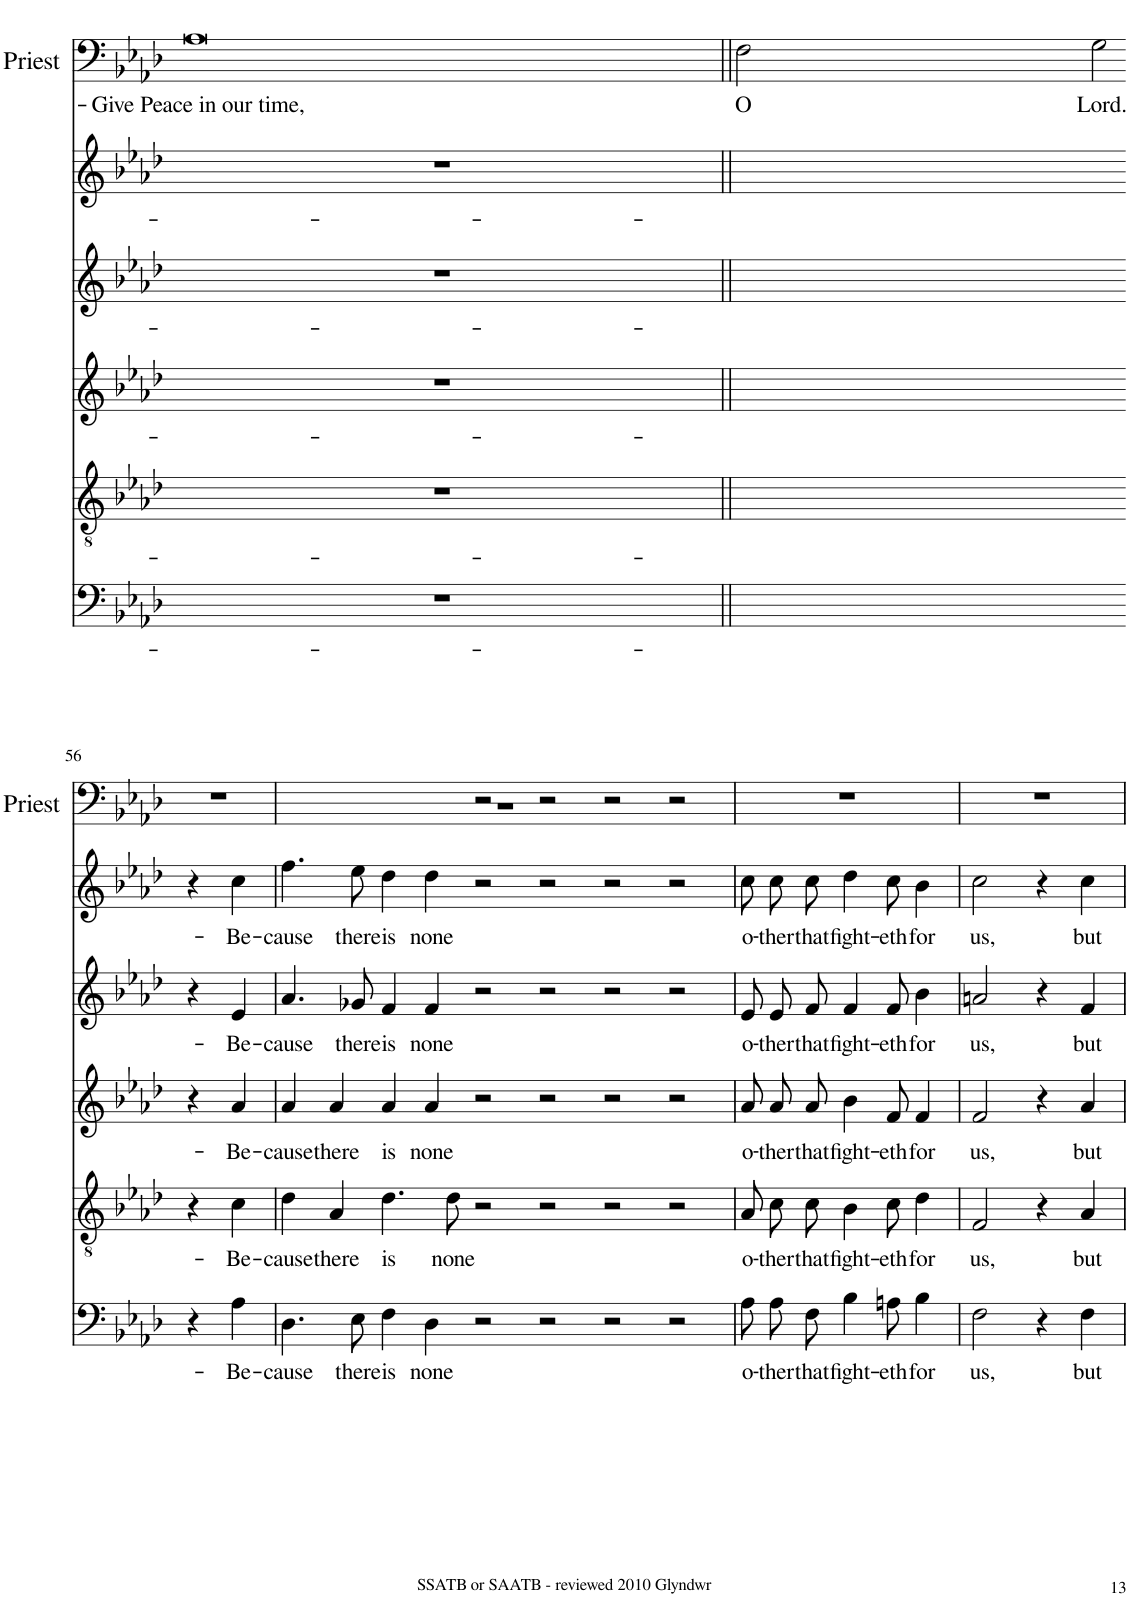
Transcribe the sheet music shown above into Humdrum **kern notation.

**kern	**text	**kern	**text	**kern	**text	**kern	**text	**kern	**text	**kern	**text
*part6	*part6	*part5	*part5	*part4	*part4	*part3	*part3	*part2	*part2	*part1	*part1
*staff6	*staff6	*staff5	*staff5	*staff4	*staff4	*staff3	*staff3	*staff2	*staff2	*staff1	*staff1
*I"Bass	*	*I"Tenor	*	*I"Alto	*	*I"Alto	*	*I"Soprano	*	*I"Priest	*
*	*	*	*	*	*	*	*	*	*	*I'Priest	*
!!LO:PB:g=z
*clefF4	*	*clefGv2	*	*clefG2	*	*clefG2	*	*clefG2	*	*clefF4	*
*k[b-e-a-d-]	*	*k[b-e-a-d-]	*	*k[b-e-a-d-]	*	*k[b-e-a-d-]	*	*k[b-e-a-d-]	*	*k[b-e-a-d-]	*
=55	=55	=55	=55	=55	=55	=55	=55	=55	=55	=55	=55
!	!	!	!	!	!	!	!	!	!	!	!LO:LY:b
1r	.	1r	.	1r	.	1r	.	1r	.	[1A-	Give Peace in our time,
0ryy	.	0ryy	.	0ryy	.	0ryy	.	0ryy	.	1ryy	.
!	!	!	!	!	!	!	!	!	!	!	!LO:LY:b
.	.	.	.	.	.	.	.	.	.	2F\	O
!	!	!	!	!	!	!	!	!	!	!	!LO:LY:b
.	.	.	.	.	.	.	.	.	.	2G\	Lord.
!!LO:LB:g=z
=56||	=56||	=56||	=56||	=56||	=56||	=56||	=56||	=56||	=56||	=56||	=56||
4r	.	4r	.	4r	.	4r	.	4r	.	1r	.
!	!LO:LY:b	!	!LO:LY:b	!	!LO:LY:b	!	!LO:LY:b	!	!LO:LY:b	!	!
4A-\	Be-	4c\	Be-	4a-/	Be-	4e-/	Be-	4cc\	Be-	.	.
1.ryy	.	1.ryy	.	1.ryy	.	1.ryy	.	1.ryy	.	.	.
.	.	.	.	.	.	.	.	.	.	1A-]	.
=57	=57	=57	=57	=57	=57	=57	=57	=57	=57	=57	=57
!	!LO:LY:b	!	!LO:LY:b	!	!LO:LY:b	!	!LO:LY:b	!	!LO:LY:b	!	!
4.D-\	-cause	4d-\	-cause	4a-/	-cause	4.a-/	-cause	4.ff\	-cause	1r	.
!	!	!	!LO:LY:b	!	!LO:LY:b	!	!	!	!	!	!
.	.	4A-/	there	4a-/	there	.	.	.	.	.	.
!	!LO:LY:b	!	!	!	!	!	!LO:LY:b	!	!LO:LY:b	!	!
8E-\	there	.	.	.	.	8g-X/	there	8ee-\	there	.	.
!	!LO:LY:b	!	!LO:LY:b	!	!LO:LY:b	!	!LO:LY:b	!	!LO:LY:b	!	!
4F\	is	4.d-\	is	4a-/	is	4f/	is	4dd-\	is	.	.
!	!LO:LY:b	!	!	!	!LO:LY:b	!	!LO:LY:b	!	!LO:LY:b	!	!
4D-\	none	.	.	4a-/	none	4f/	none	4dd-\	none	.	.
!	!	!	!LO:LY:b	!	!	!	!	!	!	!	!
.	.	8d-\	none	.	.	.	.	.	.	.	.
2r	.	2r	.	2r	.	2r	.	2r	.	2r	.
2r	.	2r	.	2r	.	2r	.	2r	.	2r	.
2r	.	2r	.	2r	.	2r	.	2r	.	2r	.
2r	.	2r	.	2r	.	2r	.	2r	.	2r	.
=58	=58	=58	=58	=58	=58	=58	=58	=58	=58	=58	=58
!	!LO:LY:b	!	!LO:LY:b	!	!LO:LY:b	!	!LO:LY:b	!	!LO:LY:b	!	!
8A-\	o-	8A-/	o-	8a-/	o-	8e-/	o-	8cc\	o-	1r	.
!	!LO:LY:b	!	!LO:LY:b	!	!LO:LY:b	!	!LO:LY:b	!	!LO:LY:b	!	!
8A-\	-ther	8c\	-ther	8a-/	-ther	8e-/	-ther	8cc\	-ther	.	.
!	!LO:LY:b	!	!LO:LY:b	!	!LO:LY:b	!	!LO:LY:b	!	!LO:LY:b	!	!
8F\	that	8c\	that	8a-/	that	8f/	that	8cc\	that	.	.
!	!LO:LY:b	!	!LO:LY:b	!	!LO:LY:b	!	!LO:LY:b	!	!LO:LY:b	!	!
4B-\	fight-	4B-\	fight-	4b-\	fight-	4f/	fight-	4dd-\	fight-	.	.
!	!LO:LY:b	!	!LO:LY:b	!	!LO:LY:b	!	!LO:LY:b	!	!LO:LY:b	!	!
8An\	-eth	8c\	-eth	8f/	-eth	8f/	-eth	8cc\	-eth	.	.
!	!LO:LY:b	!	!LO:LY:b	!	!LO:LY:b	!	!LO:LY:b	!	!LO:LY:b	!	!
4B-\	for	4d-\	for	4f/	for	4b-\	for	4b-\	for	.	.
=59	=59	=59	=59	=59	=59	=59	=59	=59	=59	=59	=59
!	!LO:LY:b	!	!LO:LY:b	!	!LO:LY:b	!	!LO:LY:b	!	!LO:LY:b	!	!
2F\	us,	2F/	us,	2f/	us,	2an/	us,	2cc\	us,	1r	.
4r	.	4r	.	4r	.	4r	.	4r	.	.	.
!	!LO:LY:b	!	!LO:LY:b	!	!LO:LY:b	!	!LO:LY:b	!	!LO:LY:b	!	!
4F\	but	4A-/	but	4a-/	but	4f/	but	4cc\	but	.	.
=	=	=	=	=	=	=	=	=	=	=	=
*-	*-	*-	*-	*-	*-	*-	*-	*-	*-	*-	*-
